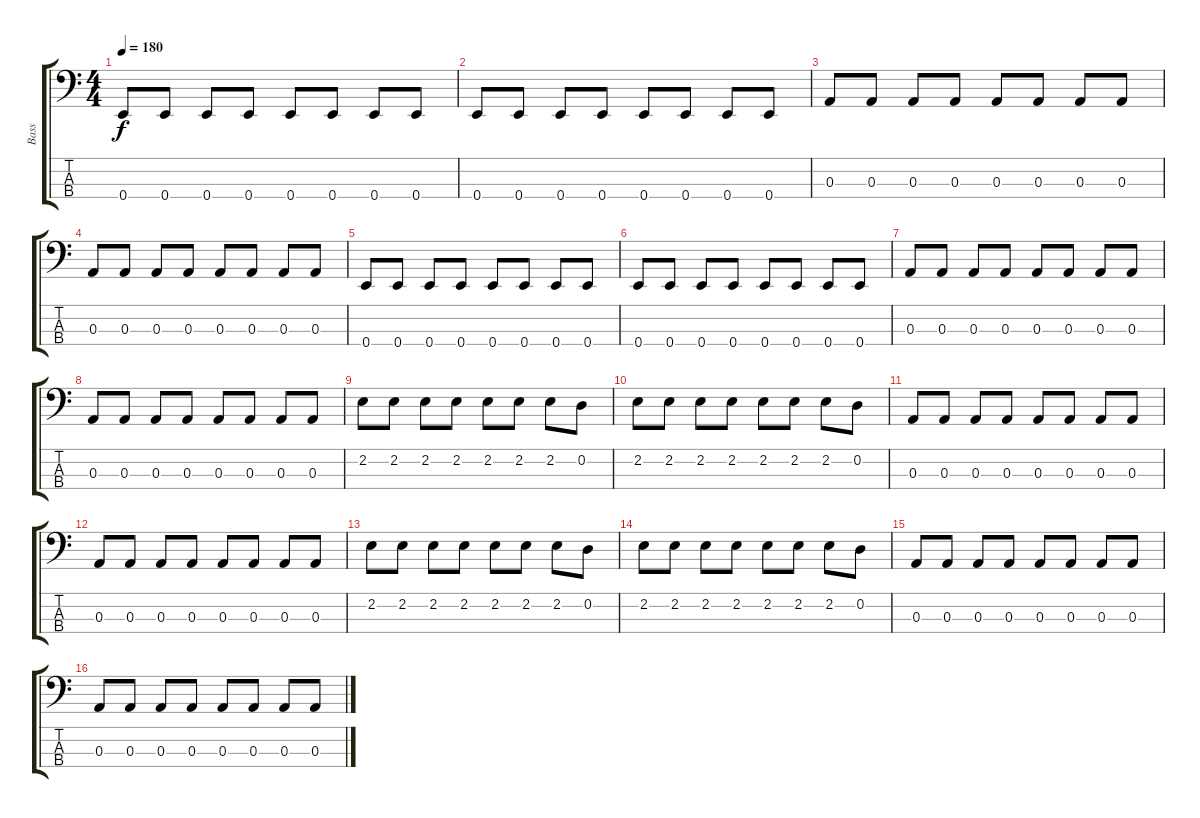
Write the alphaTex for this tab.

\track ("Bass" "Bass") {instrument electricbasspick}
\staff {score tabs}
\tuning (G2 D2 A1 E1) {hide}
\ts (4 4)
\tempo 180
\clef f4
\ks c
0.4.8{dy f} 0.4.8 0.4.8 0.4.8 0.4.8 0.4.8 0.4.8 0.4.8 |
0.4.8 0.4.8 0.4.8 0.4.8 0.4.8 0.4.8 0.4.8 0.4.8 |
0.3.8 0.3.8 0.3.8 0.3.8 0.3.8 0.3.8 0.3.8 0.3.8 |
0.3.8 0.3.8 0.3.8 0.3.8 0.3.8 0.3.8 0.3.8 0.3.8 |
0.4.8 0.4.8 0.4.8 0.4.8 0.4.8 0.4.8 0.4.8 0.4.8 |
0.4.8 0.4.8 0.4.8 0.4.8 0.4.8 0.4.8 0.4.8 0.4.8 |
0.3.8 0.3.8 0.3.8 0.3.8 0.3.8 0.3.8 0.3.8 0.3.8 |
0.3.8 0.3.8 0.3.8 0.3.8 0.3.8 0.3.8 0.3.8 0.3.8 |
2.2.8 2.2.8 2.2.8 2.2.8 2.2.8 2.2.8 2.2.8 0.2.8 |
2.2.8 2.2.8 2.2.8 2.2.8 2.2.8 2.2.8 2.2.8 0.2.8 |
0.3.8 0.3.8 0.3.8 0.3.8 0.3.8 0.3.8 0.3.8 0.3.8 |
0.3.8 0.3.8 0.3.8 0.3.8 0.3.8 0.3.8 0.3.8 0.3.8 |
2.2.8 2.2.8 2.2.8 2.2.8 2.2.8 2.2.8 2.2.8 0.2.8 |
2.2.8 2.2.8 2.2.8 2.2.8 2.2.8 2.2.8 2.2.8 0.2.8 |
0.3.8 0.3.8 0.3.8 0.3.8 0.3.8 0.3.8 0.3.8 0.3.8 |
0.3.8 0.3.8 0.3.8 0.3.8 0.3.8 0.3.8 0.3.8 0.3.8
